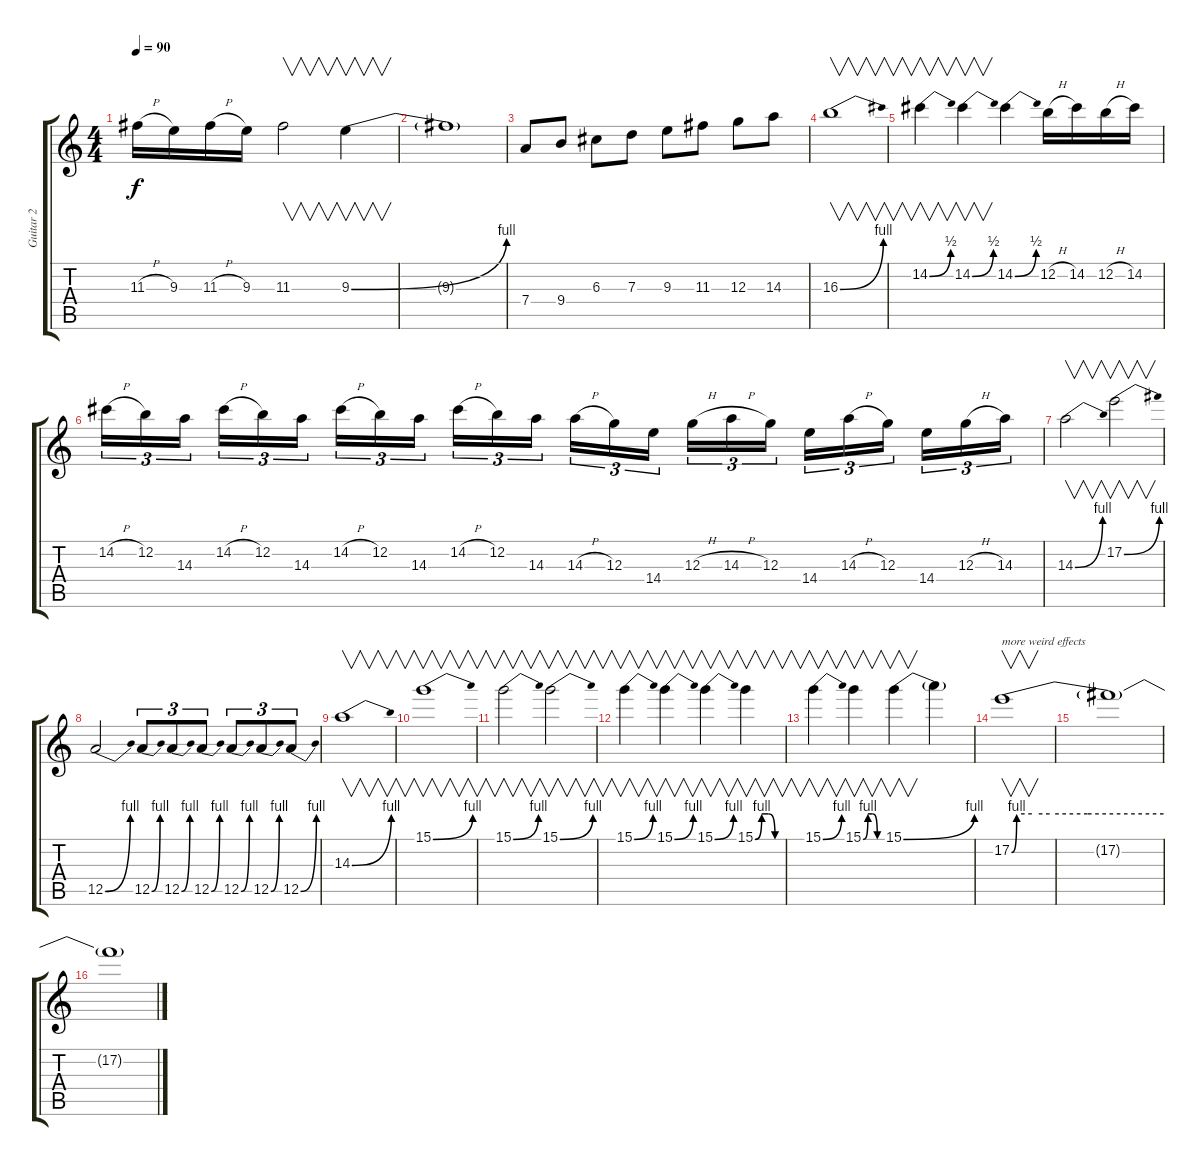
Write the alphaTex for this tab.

\track ("Guitar 2" "Guitar 2") {instrument distortionguitar}
\staff {score tabs}
\tuning (E4 B3 G3 D3 A2 E2) {hide}
\ts (4 4)
\tempo 90
\clef g2
\ks c
11.3{h}.16{dy f} 9.3.16 11.3{h}.16 9.3.16 11.3.2{v} 9.3{be (bend 0 0 60 4)}.4{v} |
9.3{t}.1 |
7.4.8 9.4.8 6.3.8 7.3.8 9.3.8 11.3.8 12.3.8 14.3.8 |
16.3{be (bend 0 0 60 4)}.1{v} |
14.2{be (bend 0 0 60 2)}.4{v} 14.2{be (bend 0 0 60 2)}.4{v} 14.2{be (bend 0 0 60 2)}.4 12.2{h}.16 14.2.16 12.2{h}.16 14.2.16 |
14.2{h}.16{tu (3 2)} 12.2.16{tu (3 2)} 14.3.16{tu (3 2)} 14.2{h}.16{tu (3 2)} 12.2.16{tu (3 2)} 14.3.16{tu (3 2)} 14.2{h}.16{tu (3 2)} 12.2.16{tu (3 2)} 14.3.16{tu (3 2)} 14.2{h}.16{tu (3 2)} 12.2.16{tu (3 2)} 14.3.16{tu (3 2)} 14.3{h}.16{tu (3 2)} 12.3.16{tu (3 2)} 14.4.16{tu (3 2)} 12.3{h}.16{tu (3 2)} 14.3{h}.16{tu (3 2)} 12.3.16{tu (3 2)} 14.4.16{tu (3 2)} 14.3{h}.16{tu (3 2)} 12.3.16{tu (3 2)} 14.4.16{tu (3 2)} 12.3{h}.16{tu (3 2)} 14.3.16{tu (3 2)} |
14.3{be (bend 0 0 60 4)}.2{v} 17.2{be (bend 0 0 60 4)}.2{v} |
12.5{be (bend 0 0 60 4)}.2 12.5{be (bend 0 0 60 4)}.8{tu (3 2)} 12.5{be (bend 0 0 60 4)}.8{tu (3 2)} 12.5{be (bend 0 0 60 4)}.8{tu (3 2)} 12.5{be (bend 0 0 60 4)}.8{tu (3 2)} 12.5{be (bend 0 0 60 4)}.8{tu (3 2)} 12.5{be (bend 0 0 60 4)}.8{tu (3 2)} |
14.3{be (bend 0 0 60 4)}.1{v} |
15.1{be (bend 0 0 60 4)}.1{v} |
15.1{be (bend 0 0 60 4)}.2{v} 15.1{be (bend 0 0 60 4)}.2{v} |
15.1{be (bend 0 0 60 4)}.4{v} 15.1{be (bend 0 0 60 4)}.4{v} 15.1{be (bend 0 0 60 4)}.4{v} 15.1{be (custom 0 0 15 4 30 4 45 0 60 0)}.4{v} |
15.1{be (bend 0 0 60 4)}.4{v} 15.1{be (custom 0 0 15 4 30 4 45 0 60 0)}.4{v} 15.1{be (bend 0 0 60 4)}.4{v} 15.1{t}.4 |
17.2{be (custom 0 0 2 4 8 4 15 4 30 4 60 4)}.1{v txt "more weird effects"} |
17.2{t}.1 |
17.2{t}.1
